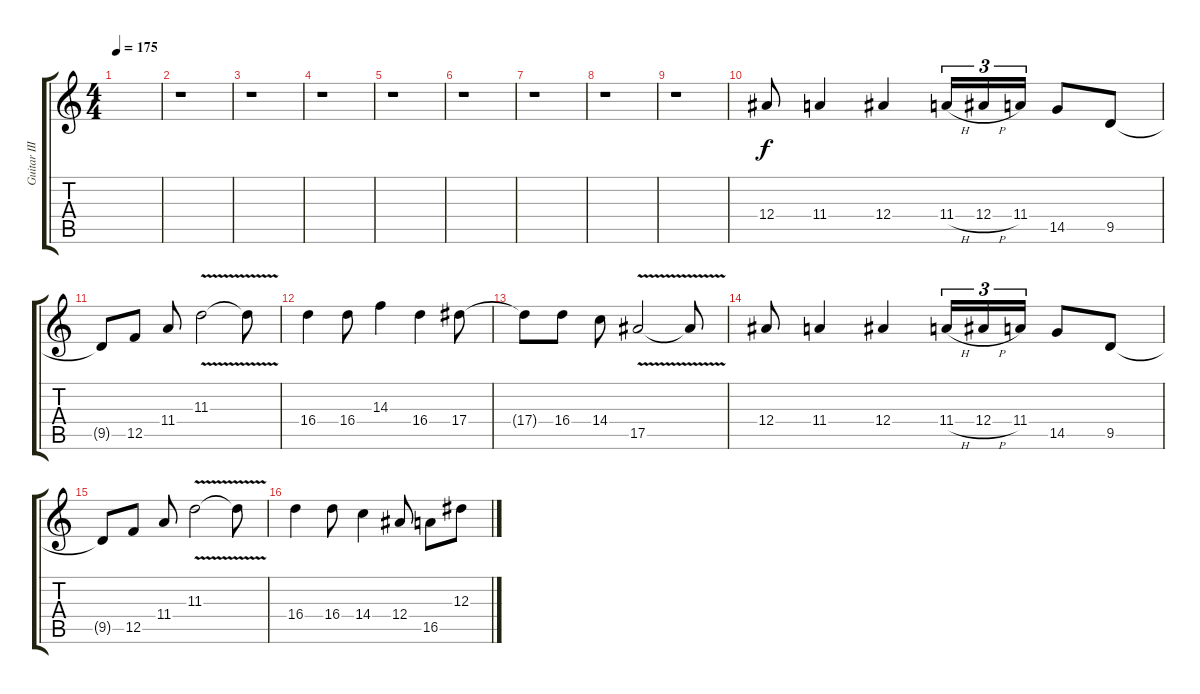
\track ("Guitar III" "Guitar III") {instrument distortionguitar}
\staff {score tabs}
\tuning (C4 G3 Eb3 Bb2 F2 C2) {hide}
\ts (4 4)
\tempo 175
\clef g2
\ks c
|
r.1 |
r.1 |
r.1 |
r.1 |
r.1 |
r.1 |
r.1 |
r.1 |
12.4.8 11.4.4 12.4.4 11.4{h}.16{tu (3 2)} 12.4{h}.16{tu (3 2)} 11.4.16{tu (3 2)} 14.5.8 9.5.8 |
9.5{t}.8 12.5.8 11.4.8 11.3{v}.2 11.3{t}.8 |
16.4.4 16.4.8 14.3.4 16.4.4 17.4.8 |
17.4{t}.8 16.4.8 14.4.8 17.5{v}.2 17.5{t}.8 |
12.4.8 11.4.4 12.4.4 11.4{h}.16{tu (3 2)} 12.4{h}.16{tu (3 2)} 11.4.16{tu (3 2)} 14.5.8 9.5.8 |
9.5{t}.8 12.5.8 11.4.8 11.3{v}.2 11.3{t}.8 |
16.4.4 16.4.8 14.4.4 12.4.8 16.5.8 12.3.8
